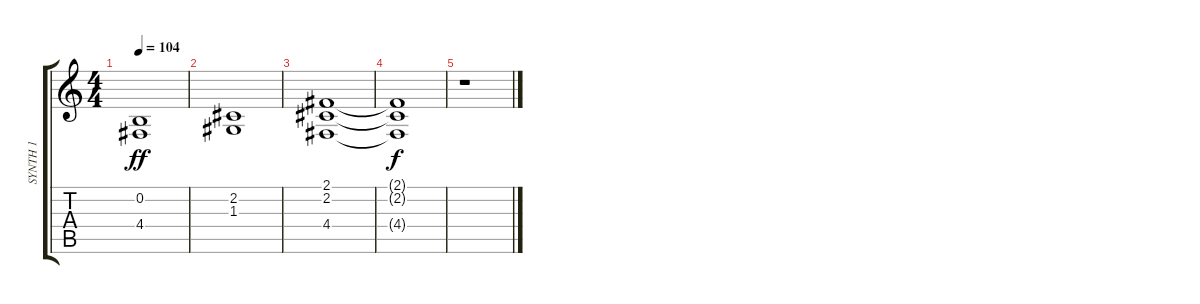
\track ("SYNTH 1" "SYNTH 1") {instrument pad2warm}
\staff {score tabs}
\tuning (E4 B3 G3 D3 A2 E2) {hide}
\ts (4 4)
\tempo 104
\clef g2
\ks c
(0.2 4.4).1{dy ff} |
(2.2 1.3).1 |
(2.1 2.2 4.4).1 |
(2.1{t} 2.2{t} 4.4{t}).1{dy f} |
r.1
